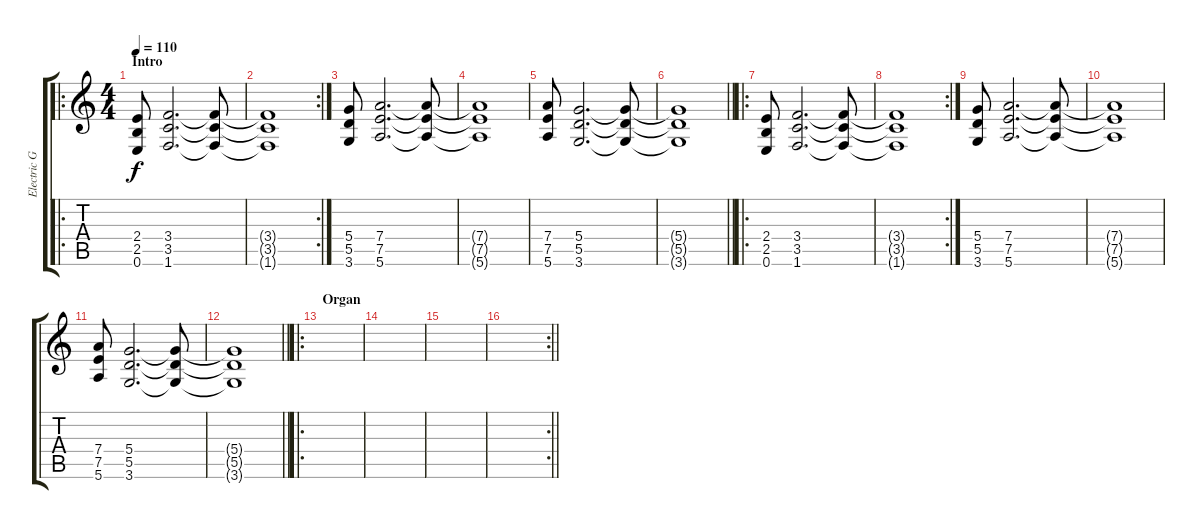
\track ("Electric Guitar " "Electric G") {instrument overdrivenguitar}
\staff {score tabs}
\tuning (E4 B3 G3 D3 A2 E2) {hide}
\ro
\ts (4 4)
\section ("" "Intro")
\tempo 110
\clef g2
\ks c
(2.4 2.5 0.6).8{dy f instrument overdrivenguitar} (3.4 3.5 1.6).2{d} (3.4{t} 3.5{t} 1.6{t}).8 |
\rc 2
(3.4{t} 3.5{t} 1.6{t}).1 |
(5.4 5.5 3.6).8 (7.4 7.5 5.6).2{d} (7.4{t} 7.5{t} 5.6{t}).8 |
(7.4{t} 7.5{t} 5.6{t}).1 |
(7.4 7.5 5.6).8 (5.4 5.5 3.6).2{d} (5.4{t} 5.5{t} 3.6{t}).8 |
\barLineRight lightlight
(5.4{t} 5.5{t} 3.6{t}).1 |
\ro
\section ("" "")
(2.4 2.5 0.6).8 (3.4 3.5 1.6).2{d} (3.4{t} 3.5{t} 1.6{t}).8 |
\rc 2
(3.4{t} 3.5{t} 1.6{t}).1 |
(5.4 5.5 3.6).8 (7.4 7.5 5.6).2{d} (7.4{t} 7.5{t} 5.6{t}).8 |
(7.4{t} 7.5{t} 5.6{t}).1 |
(7.4 7.5 5.6).8 (5.4 5.5 3.6).2{d} (5.4{t} 5.5{t} 3.6{t}).8 |
\barLineRight lightlight
(5.4{t} 5.5{t} 3.6{t}).1 |
\ro
\section ("" "Organ")
|
|
|
\rc 2
\barLineRight lightlight
